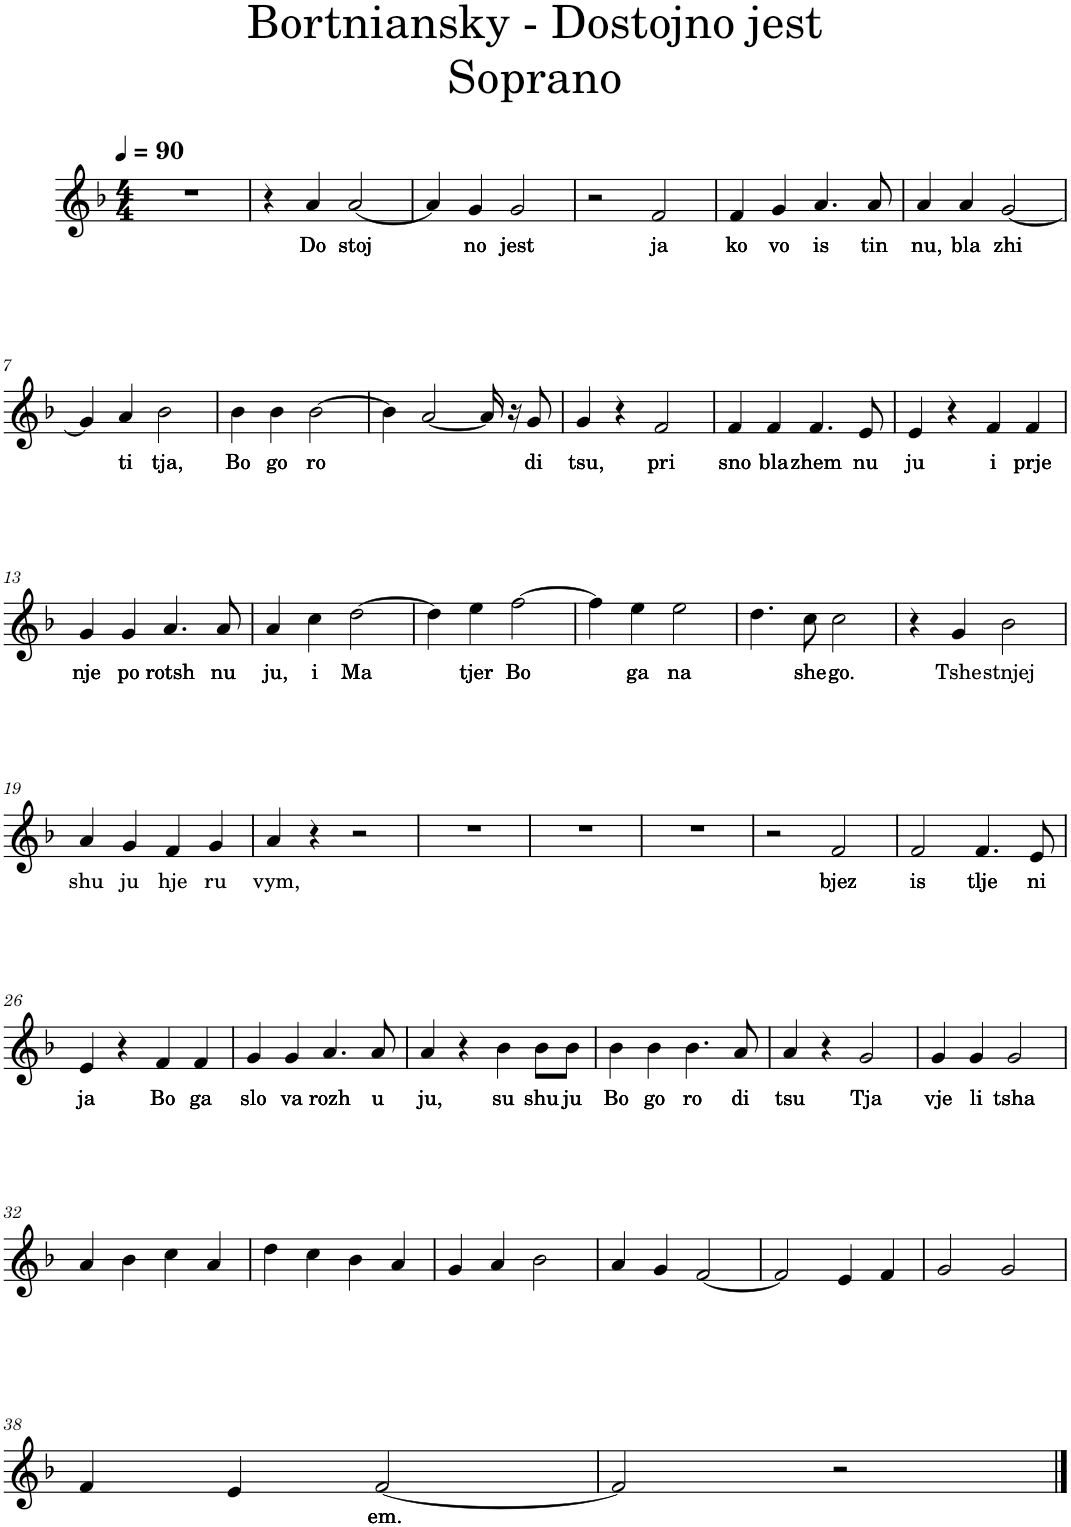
**kern	**text
*part1	*part1
*staff1	*staff1
*I"Soprano	*
*I'Sop.	*
*clefG2	*
*k[b-]	*
*M4/4	*
*MM90	*
=1	=1
1r	.
=2	=2
4r	.
!	!LO:LY:b
4a/	Do
!	!LO:LY:b
[2a/	stoj
=3	=3
4a/]	.
!	!LO:LY:b
4g/	no
!	!LO:LY:b
2g/	jest
=4	=4
2r	.
!	!LO:LY:b
2f/	ja
=5	=5
!	!LO:LY:b
4f/	ko
!	!LO:LY:b
4g/	vo
!	!LO:LY:b
4.a/	is
!	!LO:LY:b
8a/	tin
=6	=6
!	!LO:LY:b
4a/	nu,
!	!LO:LY:b
4a/	bla
!	!LO:LY:b
[2g/	zhi
!!LO:LB:g=z
=7	=7
4g/]	.
!	!LO:LY:b
4a/	ti
!	!LO:LY:b
2b-\	tja,
=8	=8
!	!LO:LY:b
4b-\	Bo
!	!LO:LY:b
4b-\	go
!	!LO:LY:b
[2b-\	ro
=9	=9
4b-\]	.
[2a/	.
16a/]	.
16r	.
!	!LO:LY:b
8g/	di
=10	=10
!	!LO:LY:b
4g/	tsu,
4r	.
!	!LO:LY:b
2f/	pri
=11	=11
!	!LO:LY:b
4f/	sno
!	!LO:LY:b
4f/	bla
!	!LO:LY:b
4.f/	zhem
!	!LO:LY:b
8e/	nu
=12	=12
!	!LO:LY:b
4e/	ju
4r	.
!	!LO:LY:b
4f/	i
!	!LO:LY:b
4f/	prje
!!LO:LB:g=z
=13	=13
!	!LO:LY:b
4g/	nje
!	!LO:LY:b
4g/	po
!	!LO:LY:b
4.a/	rotsh
!	!LO:LY:b
8a/	nu
=14	=14
!	!LO:LY:b
4a/	ju,
!	!LO:LY:b
4cc\	i
!	!LO:LY:b
[2dd\	Ma
=15	=15
4dd\]	.
!	!LO:LY:b
4ee\	tjer
!	!LO:LY:b
[2ff\	Bo
=16	=16
4ff\]	.
!	!LO:LY:b
4ee\	ga
!	!LO:LY:b
2ee\	na
=17	=17
4.dd\	.
!	!LO:LY:b
8cc\	she
!	!LO:LY:b
2cc\	go.
=18	=18
4r	.
!	!LO:LY:b
4g/	Tshe
!	!LO:LY:b
2b-\	stnjej
!!LO:LB:g=z
=19	=19
!	!LO:LY:b
4a/	shu
!	!LO:LY:b
4g/	ju
!	!LO:LY:b
4f/	hje
!	!LO:LY:b
4g/	ru
=20	=20
!	!LO:LY:b
4a/	vym,
4r	.
2r	.
=21	=21
1r	.
=22	=22
1r	.
=23	=23
1r	.
=24	=24
2r	.
!	!LO:LY:b
2f/	bjez
=25	=25
!	!LO:LY:b
2f/	is
!	!LO:LY:b
4.f/	tlje
!	!LO:LY:b
8e/	ni
!!LO:LB:g=z
=26	=26
!	!LO:LY:b
4e/	ja
4r	.
!	!LO:LY:b
4f/	Bo
!	!LO:LY:b
4f/	ga
=27	=27
!	!LO:LY:b
4g/	slo
!	!LO:LY:b
4g/	va
!	!LO:LY:b
4.a/	rozh
!	!LO:LY:b
8a/	u
=28	=28
!	!LO:LY:b
4a/	ju,
4r	.
!	!LO:LY:b
4b-\	su
!	!LO:LY:b
8b-\L	shu
!	!LO:LY:b
8b-\J	ju
=29	=29
!	!LO:LY:b
4b-\	Bo
!	!LO:LY:b
4b-\	go
!	!LO:LY:b
4.b-\	ro
!	!LO:LY:b
8a/	di
=30	=30
!	!LO:LY:b
4a/	tsu
4r	.
!	!LO:LY:b
2g/	Tja
=31	=31
!	!LO:LY:b
4g/	vje
!	!LO:LY:b
4g/	li
!	!LO:LY:b
2g/	tsha
!!LO:LB:g=z
=32	=32
4a/	.
4b-\	.
4cc\	.
4a/	.
=33	=33
4dd\	.
4cc\	.
4b-\	.
4a/	.
=34	=34
4g/	.
4a/	.
2b-\	.
=35	=35
4a/	.
4g/	.
[2f/	.
=36	=36
2f/]	.
4e/	.
4f/	.
=37	=37
2g/	.
2g/	.
!!LO:LB:g=z
=38	=38
4f/	.
4e/	.
!	!LO:LY:b
[2f/	em.
=39	=39
2f/]	.
2r	.
==	==
*-	*-
